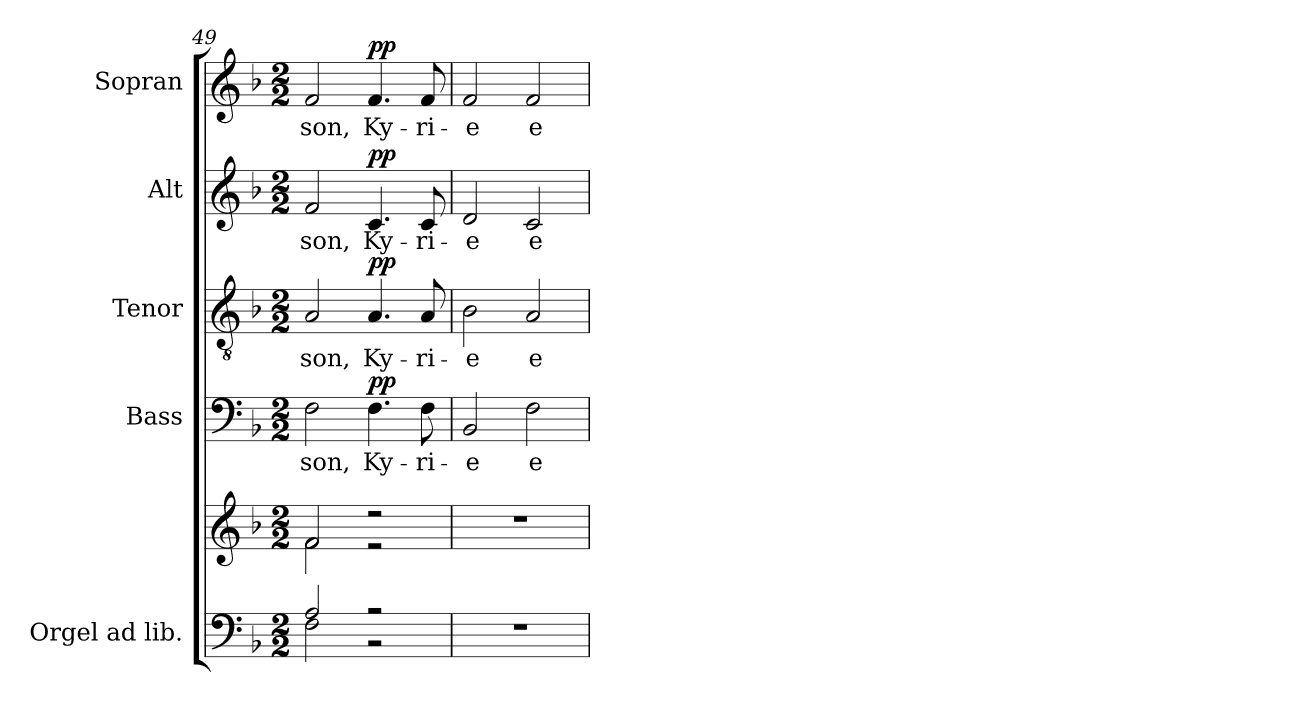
**kern	**kern	**kern	**text	**dynam	**kern	**text	**dynam	**kern	**text	**dynam	**kern	**text	**dynam
*part5	*part5	*part4	*part4	*part4	*part3	*part3	*part3	*part2	*part2	*part2	*part1	*part1	*part1
*staff6	*staff5	*staff4	*staff4	*staff4	*staff3	*staff3	*staff3	*staff2	*staff2	*staff2	*staff1	*staff1	*staff1
*I"Orgel ad lib.	*	*I"Bass	*	*	*I"Tenor	*	*	*I"Alt	*	*	*I"Sopran	*	*
*	*	*I'B.	*	*	*I'T.	*	*	*I'A.	*	*	*I'S.	*	*
*clefF4	*clefG2	*clefF4	*	*	*clefGv2	*	*	*clefG2	*	*	*clefG2	*	*
*k[b-]	*k[b-]	*k[b-]	*	*	*k[b-]	*	*	*k[b-]	*	*	*k[b-]	*	*
*F:	*F:	*F:	*	*	*F:	*	*	*F:	*	*	*F:	*	*
*M2/2	*M2/2	*M2/2	*	*	*M2/2	*	*	*M2/2	*	*	*M2/2	*	*
=49	=49	=49	=49	=49	=49	=49	=49	=49	=49	=49	=49	=49	=49
*^	*^	*	*	*	*	*	*	*	*	*	*	*	*
!	!	!	!	!	!LO:LY:b	!	!	!LO:LY:b	!	!	!LO:LY:b	!	!	!LO:LY:b	!
2A/	2F\	2f/	2f\	2F\	-son,	.	2A/	-son,	.	2f/	-son,	.	2f/	-son,	.
!	!	!	!	!	!LO:LY:b	!LO:DY:a	!	!LO:LY:b	!LO:DY:a	!	!LO:LY:b	!LO:DY:a	!	!LO:LY:b	!LO:DY:a
2r	2r	2r	2r	4.F\	Ky-	pp	4.A/	Ky-	pp	4.c/	Ky-	pp	4.f/	Ky-	pp
!	!	!	!	!	!LO:LY:b	!	!	!LO:LY:b	!	!	!LO:LY:b	!	!	!LO:LY:b	!
.	.	.	.	8F\	-ri-	.	8A/	-ri-	.	8c/	-ri-	.	8f/	-ri-	.
*v	*v	*	*	*	*	*	*	*	*	*	*	*	*	*	*
*	*v	*v	*	*	*	*	*	*	*	*	*	*	*	*
=50	=50	=50	=50	=50	=50	=50	=50	=50	=50	=50	=50	=50	=50
!	!	!	!LO:LY:b	!	!	!LO:LY:b	!	!	!LO:LY:b	!	!	!LO:LY:b	!
1r	1r	2BB-/	-e	.	2B-\	-e	.	2d/	-e	.	2f/	-e	.
!	!	!	!LO:LY:b	!	!	!LO:LY:b	!	!	!LO:LY:b	!	!	!LO:LY:b	!
.	.	2F\	e-	.	2A/	e-	.	2c/	e-	.	2f/	e-	.
=	=	=	=	=	=	=	=	=	=	=	=	=	=
*-	*-	*-	*-	*-	*-	*-	*-	*-	*-	*-	*-	*-	*-
